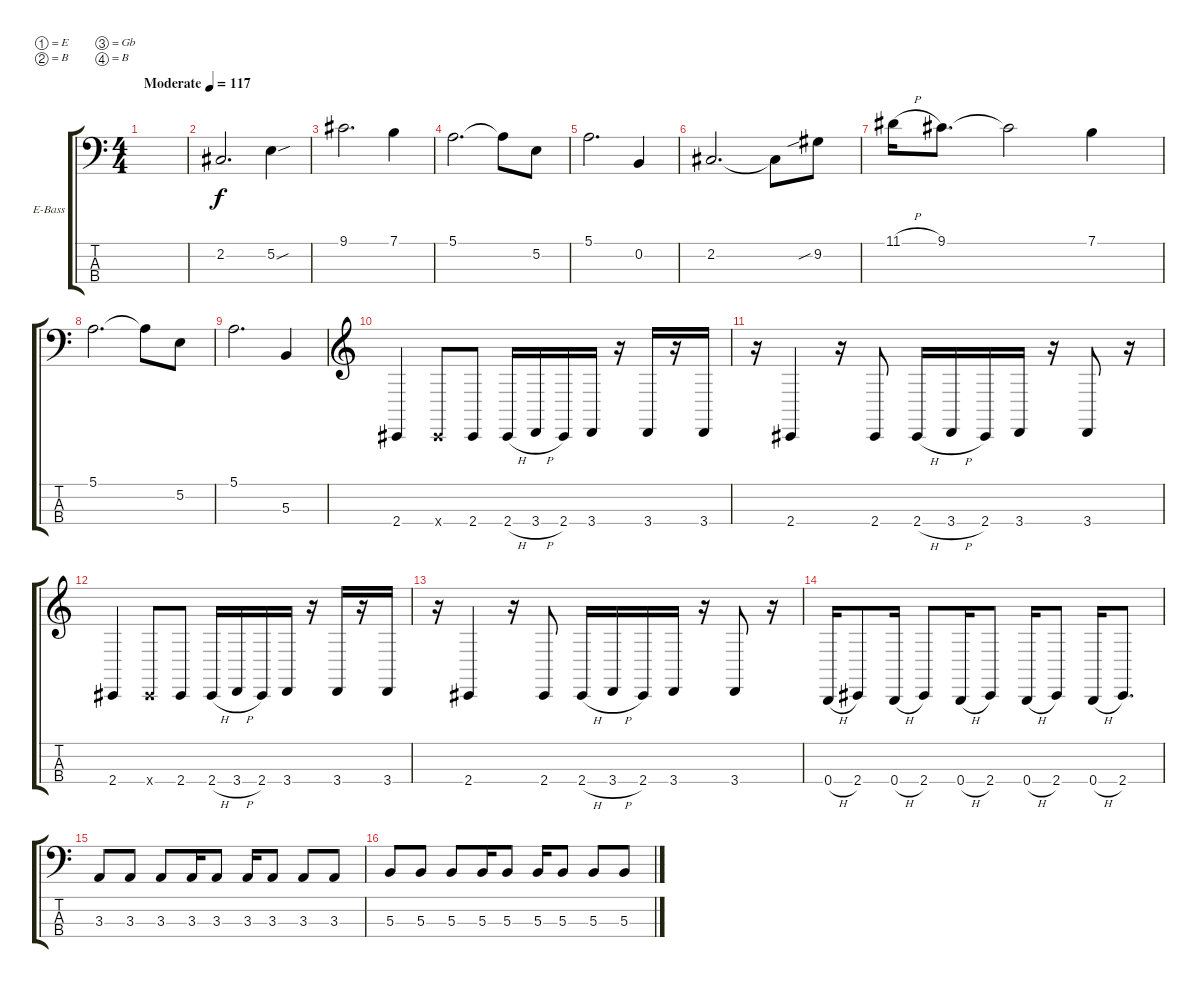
\bracketExtendMode groupsimilarinstruments
\firstSystemTrackNameOrientation horizontal
\otherSystemsTrackNameOrientation horizontal
\track ("Bass - B" "E-Bass") {instrument electricbassfinger}
\staff {score tabs}
\tuning (E2 B1 Gb1 B0)
\ts (4 4)
\beaming (8 2 2 2 2)
\tempo (117 "Moderate")
\clef f4
\ks c
|
2.2.2{d} 5.2{sou}.4 |
9.1.2{d} 7.1.4 |
5.1.2{d} 5.1{t}.8 5.2.8 |
5.1.2{d} 0.2.4 |
2.2.2{d} 2.2{t}.8 9.2{sib}.8 |
11.1{h}.16 9.1.8{d} 9.1{t}.2 7.1.4 |
5.1.2{d} 5.1{t}.8 5.2.8 |
5.1.2{d} 5.3.4 |
\clef g2
2.4.4 2.4{x}.8 2.4.8 2.4{h}.16 3.4{h}.16 2.4.16 3.4.16 r.16 3.4.16 r.16 3.4.16 |
r.16 2.4.4 r.16 2.4.8 2.4{h}.16 3.4{h}.16 2.4.16 3.4.16 r.16 3.4.8 r.16 |
2.4.4 2.4{x}.8 2.4.8 2.4{h}.16 3.4{h}.16 2.4.16 3.4.16 r.16 3.4.16 r.16 3.4.16 |
r.16 2.4.4 r.16 2.4.8 2.4{h}.16 3.4{h}.16 2.4.16 3.4.16 r.16 3.4.8 r.16 |
0.4{h}.16 2.4.8 0.4{h}.16 2.4.8 0.4{h}.16 2.4.8 0.4{h}.16 2.4.8 0.4{h}.16 2.4.8{d} |
\clef f4
3.3.8 3.3.8 3.3.8 3.3.16 3.3.8 3.3.16 3.3.8 3.3.8 3.3.8 |
5.3.8 5.3.8 5.3.8 5.3.16 5.3.8 5.3.16 5.3.8 5.3.8 5.3.8
